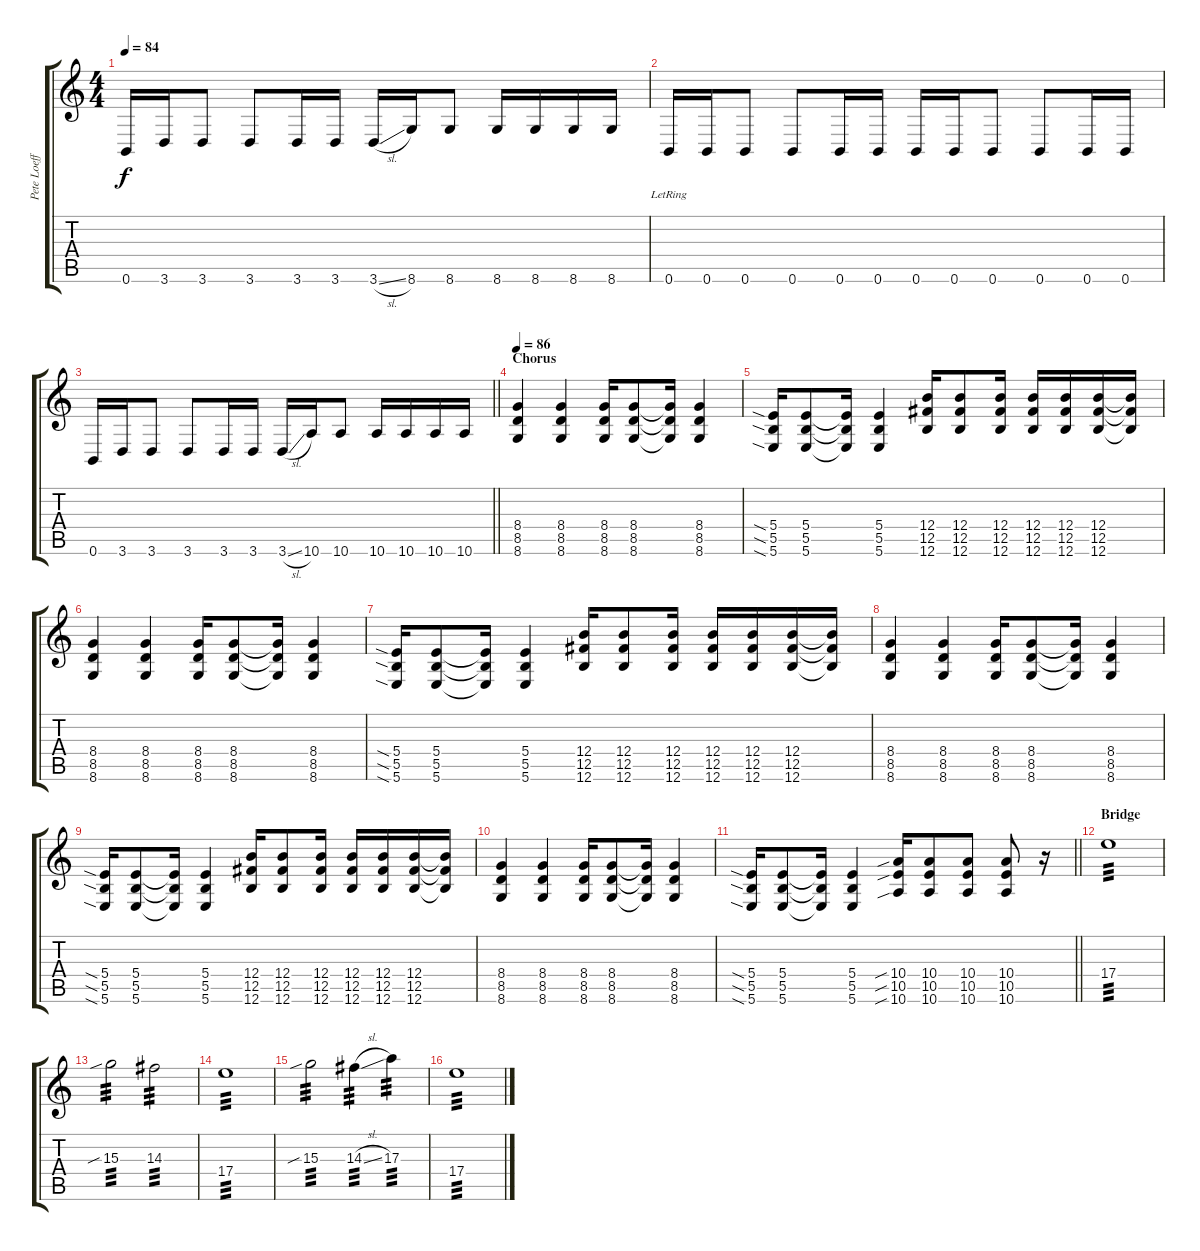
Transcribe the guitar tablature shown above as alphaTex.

\track ("Pete Loeffler- Guitar" "Pete Loeff") {instrument distortionguitar}
\staff {score tabs}
\tuning (Db4 Ab3 E3 B2 Gb2 B1) {hide}
\ts (4 4)
\tempo 84
\clef g2
\ks c
0.6.16{dy f} 3.6.16 3.6.8 3.6.8 3.6.16 3.6.16 3.6{sl}.16 8.6.16 8.6.8 8.6.16 8.6.16 8.6.16 8.6.16 |
0.6{lr}.16 0.6.16 0.6.8 0.6.8 0.6.16 0.6.16 0.6.16 0.6.16 0.6.8 0.6.8 0.6.16 0.6.16 |
\barLineRight lightlight
0.6.16 3.6.16 3.6.8 3.6.8 3.6.16 3.6.16 3.6{sl}.16 10.6.16 10.6.8 10.6.16 10.6.16 10.6.16 10.6.16 |
\section ("" "Chorus")
\tempo 86
(8.4 8.5 8.6).4{volume 13} (8.4 8.5 8.6).4 (8.4 8.5 8.6).16 (8.4 8.5 8.6).8 (8.4{t} 8.5{t} 8.6{t}).16 (8.4 8.5 8.6).4 |
(5.4{sia} 5.5{sia} 5.6{sia}).16 (5.4 5.5 5.6).8 (5.4{t} 5.5{t} 5.6{t}).16 (5.4 5.5 5.6).4 (12.4 12.5 12.6).16 (12.4 12.5 12.6).8 (12.4 12.5 12.6).16 (12.4 12.5 12.6).16 (12.4 12.5 12.6).16 (12.4 12.5 12.6).16 (12.4{t} 12.5{t} 12.6{t}).16 |
(8.4 8.5 8.6).4 (8.4 8.5 8.6).4 (8.4 8.5 8.6).16 (8.4 8.5 8.6).8 (8.4{t} 8.5{t} 8.6{t}).16 (8.4 8.5 8.6).4 |
(5.4{sia} 5.5{sia} 5.6{sia}).16 (5.4 5.5 5.6).8 (5.4{t} 5.5{t} 5.6{t}).16 (5.4 5.5 5.6).4 (12.4 12.5 12.6).16 (12.4 12.5 12.6).8 (12.4 12.5 12.6).16 (12.4 12.5 12.6).16 (12.4 12.5 12.6).16 (12.4 12.5 12.6).16 (12.4{t} 12.5{t} 12.6{t}).16 |
(8.4 8.5 8.6).4 (8.4 8.5 8.6).4 (8.4 8.5 8.6).16 (8.4 8.5 8.6).8 (8.4{t} 8.5{t} 8.6{t}).16 (8.4 8.5 8.6).4 |
(5.4{sia} 5.5{sia} 5.6{sia}).16 (5.4 5.5 5.6).8 (5.4{t} 5.5{t} 5.6{t}).16 (5.4 5.5 5.6).4 (12.4 12.5 12.6).16 (12.4 12.5 12.6).8 (12.4 12.5 12.6).16 (12.4 12.5 12.6).16 (12.4 12.5 12.6).16 (12.4 12.5 12.6).16 (12.4{t} 12.5{t} 12.6{t}).16 |
(8.4 8.5 8.6).4 (8.4 8.5 8.6).4 (8.4 8.5 8.6).16 (8.4 8.5 8.6).8 (8.4{t} 8.5{t} 8.6{t}).16 (8.4 8.5 8.6).4 |
\barLineRight lightlight
(5.4{sia} 5.5{sia} 5.6{sia}).16 (5.4 5.5 5.6).8 (5.4{t} 5.5{t} 5.6{t}).16 (5.4 5.5 5.6).4 (10.4{sib} 10.5{sib} 10.6{sib}).16 (10.4 10.5 10.6).8 (10.4 10.5 10.6).8 (10.4 10.5 10.6).8 r.16 |
\section ("" "Bridge")
17.4.1{tp 3 instrument distortionguitar} |
15.3{sib}.2{tp 3} 14.3.2{tp 3} |
17.4.1{tp 3} |
15.3{sib}.2{tp 3} 14.3{sl}.4{tp 3} 17.3.4{tp 3} |
17.4.1{tp 3}
